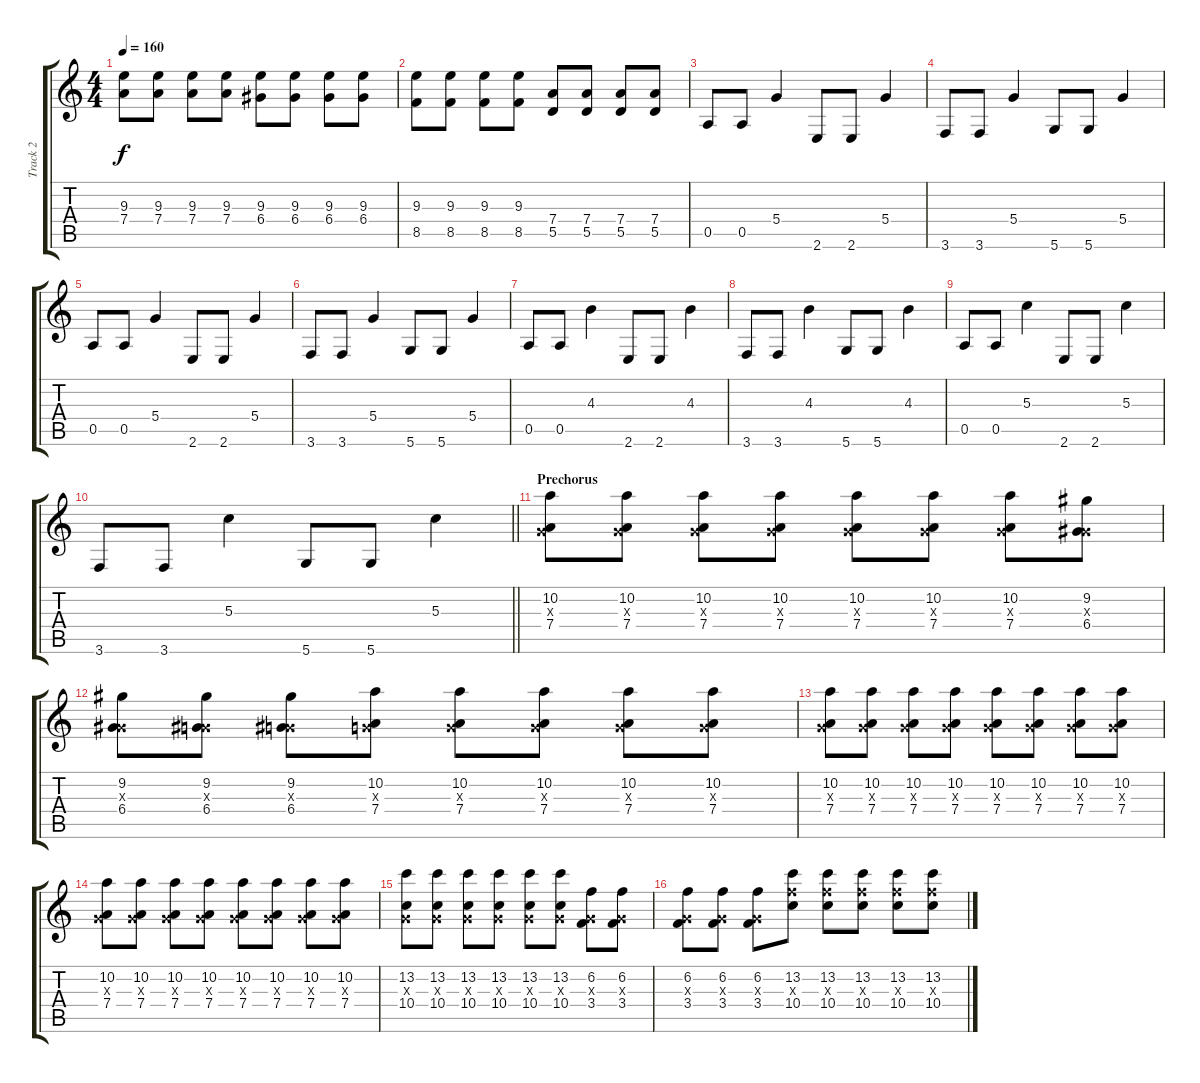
\track ("Track 2" "Track 2") {instrument distortionguitar}
\staff {score tabs}
\tuning (E4 B3 G3 D3 A2 D2) {hide}
\ts (4 4)
\tempo 160
\clef g2
\ks c
(9.3 7.4).8{dy f} (9.3 7.4).8 (9.3 7.4).8 (9.3 7.4).8 (9.3 6.4).8 (9.3 6.4).8 (9.3 6.4).8 (9.3 6.4).8 |
(9.3 8.5).8 (9.3 8.5).8 (9.3 8.5).8 (9.3 8.5).8 (7.4 5.5).8 (7.4 5.5).8 (7.4 5.5).8 (7.4 5.5).8 |
0.5.8{instrument electricguitarjazz} 0.5.8 5.4.4 2.6.8 2.6.8 5.4.4 |
3.6.8 3.6.8 5.4.4 5.6.8 5.6.8 5.4.4 |
0.5.8 0.5.8 5.4.4 2.6.8 2.6.8 5.4.4 |
3.6.8 3.6.8 5.4.4 5.6.8 5.6.8 5.4.4 |
0.5.8 0.5.8 4.3.4 2.6.8 2.6.8 4.3.4 |
3.6.8 3.6.8 4.3.4 5.6.8 5.6.8 4.3.4 |
0.5.8 0.5.8 5.3.4 2.6.8 2.6.8 5.3.4 |
\barLineRight lightlight
3.6.8 3.6.8 5.3.4 5.6.8 5.6.8 5.3.4 |
\section ("" "Prechorus")
(10.2 0.3{x} 7.4).8{instrument distortionguitar} (10.2 0.3{x} 7.4).8 (10.2 0.3{x} 7.4).8 (10.2 0.3{x} 7.4).8 (10.2 0.3{x} 7.4).8 (10.2 0.3{x} 7.4).8 (10.2 0.3{x} 7.4).8 (9.2 0.3{x} 6.4).8 |
(9.2 0.3{x} 6.4).8 (9.2 0.3{x} 6.4).8 (9.2 0.3{x} 6.4).8 (10.2 0.3{x} 7.4).8 (10.2 0.3{x} 7.4).8 (10.2 0.3{x} 7.4).8 (10.2 0.3{x} 7.4).8 (10.2 0.3{x} 7.4).8 |
(10.2 0.3{x} 7.4).8 (10.2 0.3{x} 7.4).8 (10.2 0.3{x} 7.4).8 (10.2 0.3{x} 7.4).8 (10.2 0.3{x} 7.4).8 (10.2 0.3{x} 7.4).8 (10.2 0.3{x} 7.4).8 (10.2 0.3{x} 7.4).8 |
(10.2 0.3{x} 7.4).8 (10.2 0.3{x} 7.4).8 (10.2 0.3{x} 7.4).8 (10.2 0.3{x} 7.4).8 (10.2 0.3{x} 7.4).8 (10.2 0.3{x} 7.4).8 (10.2 0.3{x} 7.4).8 (10.2 0.3{x} 7.4).8 |
(13.2 0.3{x} 10.4).8 (13.2 0.3{x} 10.4).8 (13.2 0.3{x} 10.4).8 (13.2 0.3{x} 10.4).8 (13.2 0.3{x} 10.4).8 (13.2 0.3{x} 10.4).8 (6.2 0.3{x} 3.4).8 (6.2 0.3{x} 3.4).8 |
(6.2 0.3{x} 3.4).8 (6.2 0.3{x} 3.4).8 (6.2 0.3{x} 3.4).8 (13.2 10.3{x} 10.4).8 (13.2 10.3{x} 10.4).8 (13.2 10.3{x} 10.4).8 (13.2 10.3{x} 10.4).8 (13.2 10.3{x} 10.4).8
